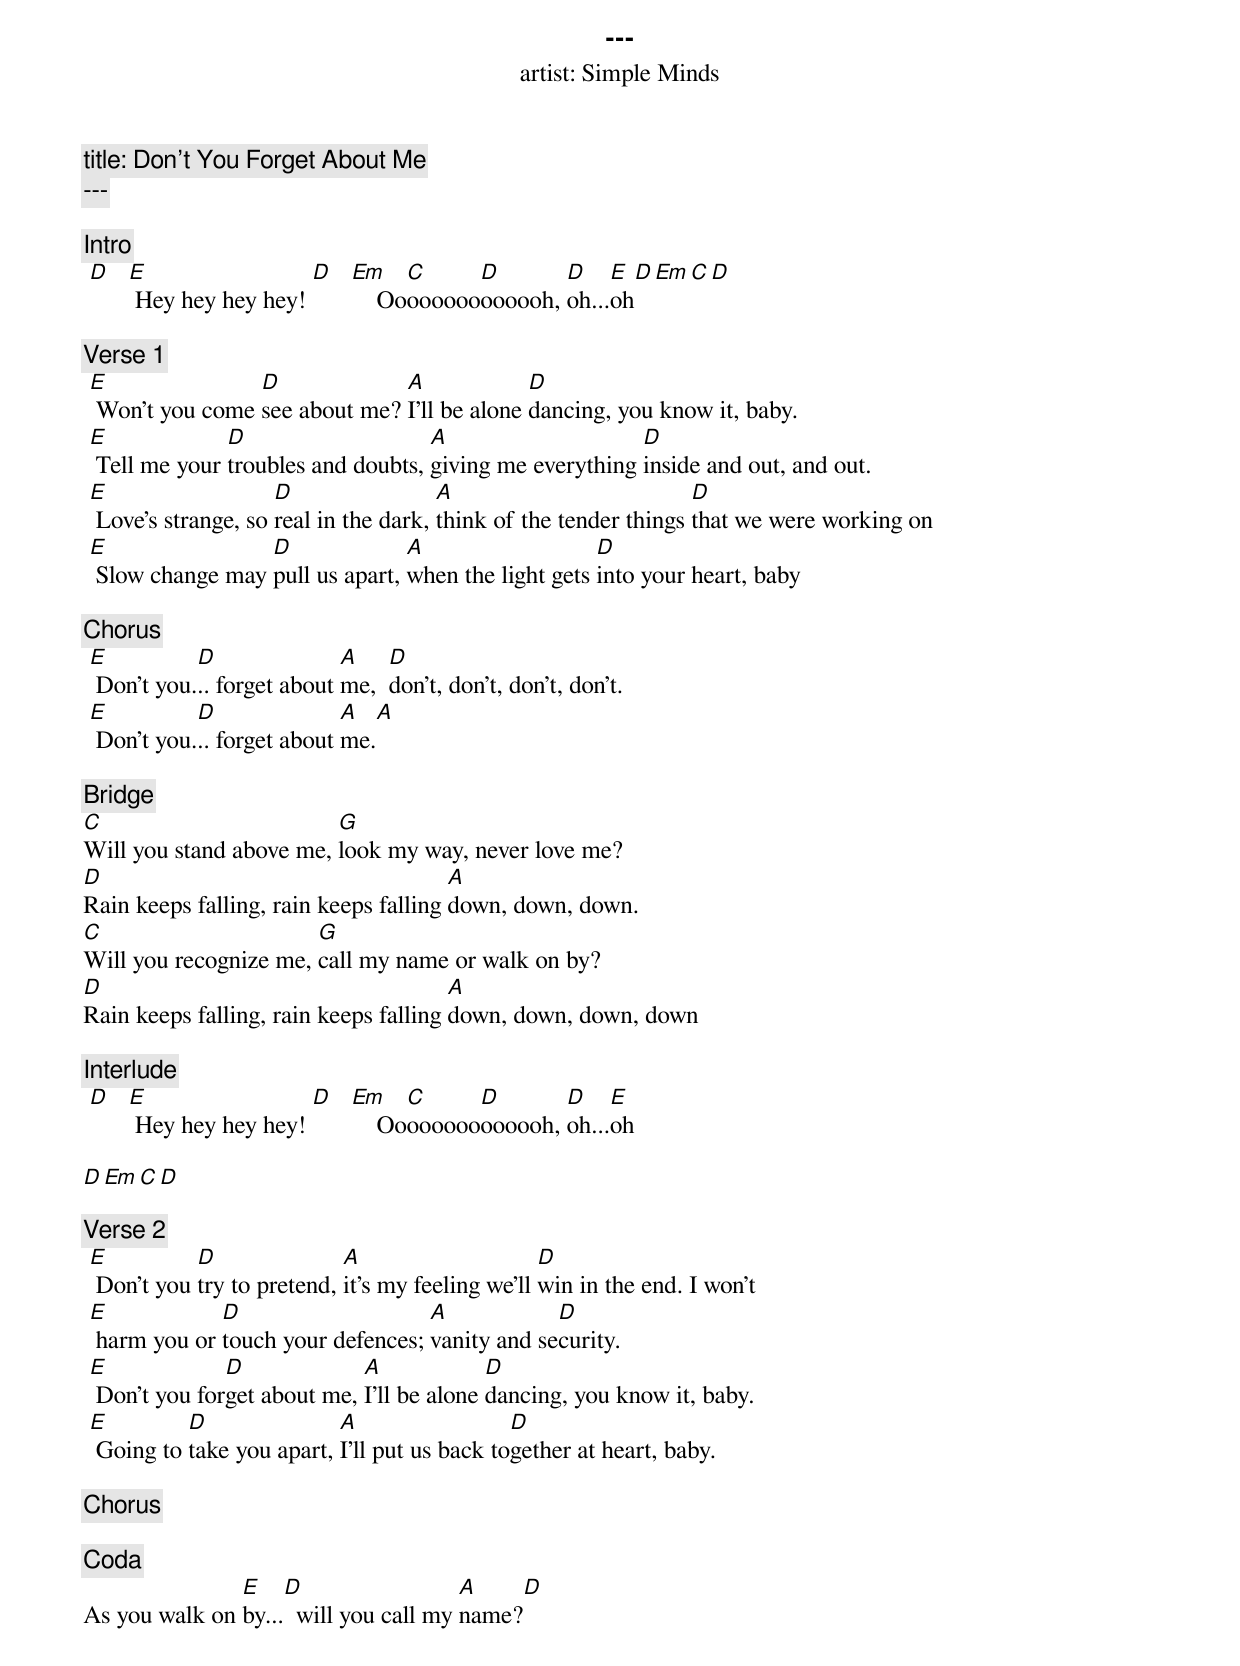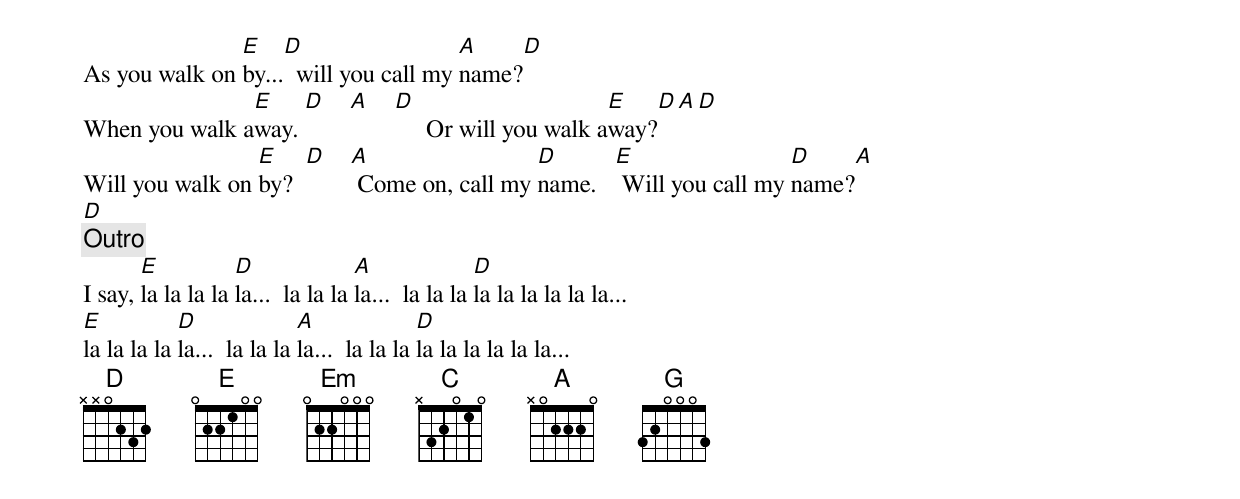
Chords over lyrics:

---
artist: Simple Minds
title: Don’t You Forget About Me
---

[Intro]
 D  E                 D  Em    C     D       D    E    D   Em  C D
     Hey hey hey hey!        Oooooooooooooh, oh...oh

[Verse 1]
 E               D             A             D
  Won't you come see about me? I'll be alone dancing, you know it, baby.
 E             D                    A                    D
  Tell me your troubles and doubts, giving me everything inside and out, and out.
 E                   D                 A                          D
  Love's strange, so real in the dark, think of the tender things that we were working on
 E                D              A                   D
  Slow change may pull us apart, when the light gets into your heart, baby

[Chorus]
 E          D               A    D
  Don't you... forget about me,  don't, don't, don't, don't.
 E          D               A    A
  Don't you... forget about me.

[Bridge]
C                        G
Will you stand above me, look my way, never love me?
D                                      A
Rain keeps falling, rain keeps falling down, down, down.
C                      G
Will you recognize me, call my name or walk on by?
D                                      A
Rain keeps falling, rain keeps falling down, down, down, down

[Interlude]
 D  E                 D  Em    C     D       D    E
     Hey hey hey hey!        Oooooooooooooh, oh...oh

 D Em   C D

[Verse 2]
 E          D               A                     D
  Don't you try to pretend, it's my feeling we'll win in the end. I won't
 E            D                    A            D
  harm you or touch your defences; vanity and security.
 E             D             A             D
  Don't you forget about me, I'll be alone dancing, you know it, baby.
 E         D               A                  D
  Going to take you apart, I'll put us back together at heart, baby.

[Chorus]

[Coda]
               E    D                  A      D
As you walk on by...  will you call my name?
               E    D                  A      D
As you walk on by...  will you call my name?
               E    D   A   D	                   E    D   A   D
When you walk away.		 Or will you walk away?
                 E    D   A                 D	    E                 D    A
Will you walk on by?       Come on, call my name.    Will you call my name?
 D
[Outro]
       E           D               A               D
I say, la la la la la...  la la la la...  la la la la la la la la la...
E           D               A               D
la la la la la...  la la la la...  la la la la la la la la la...
